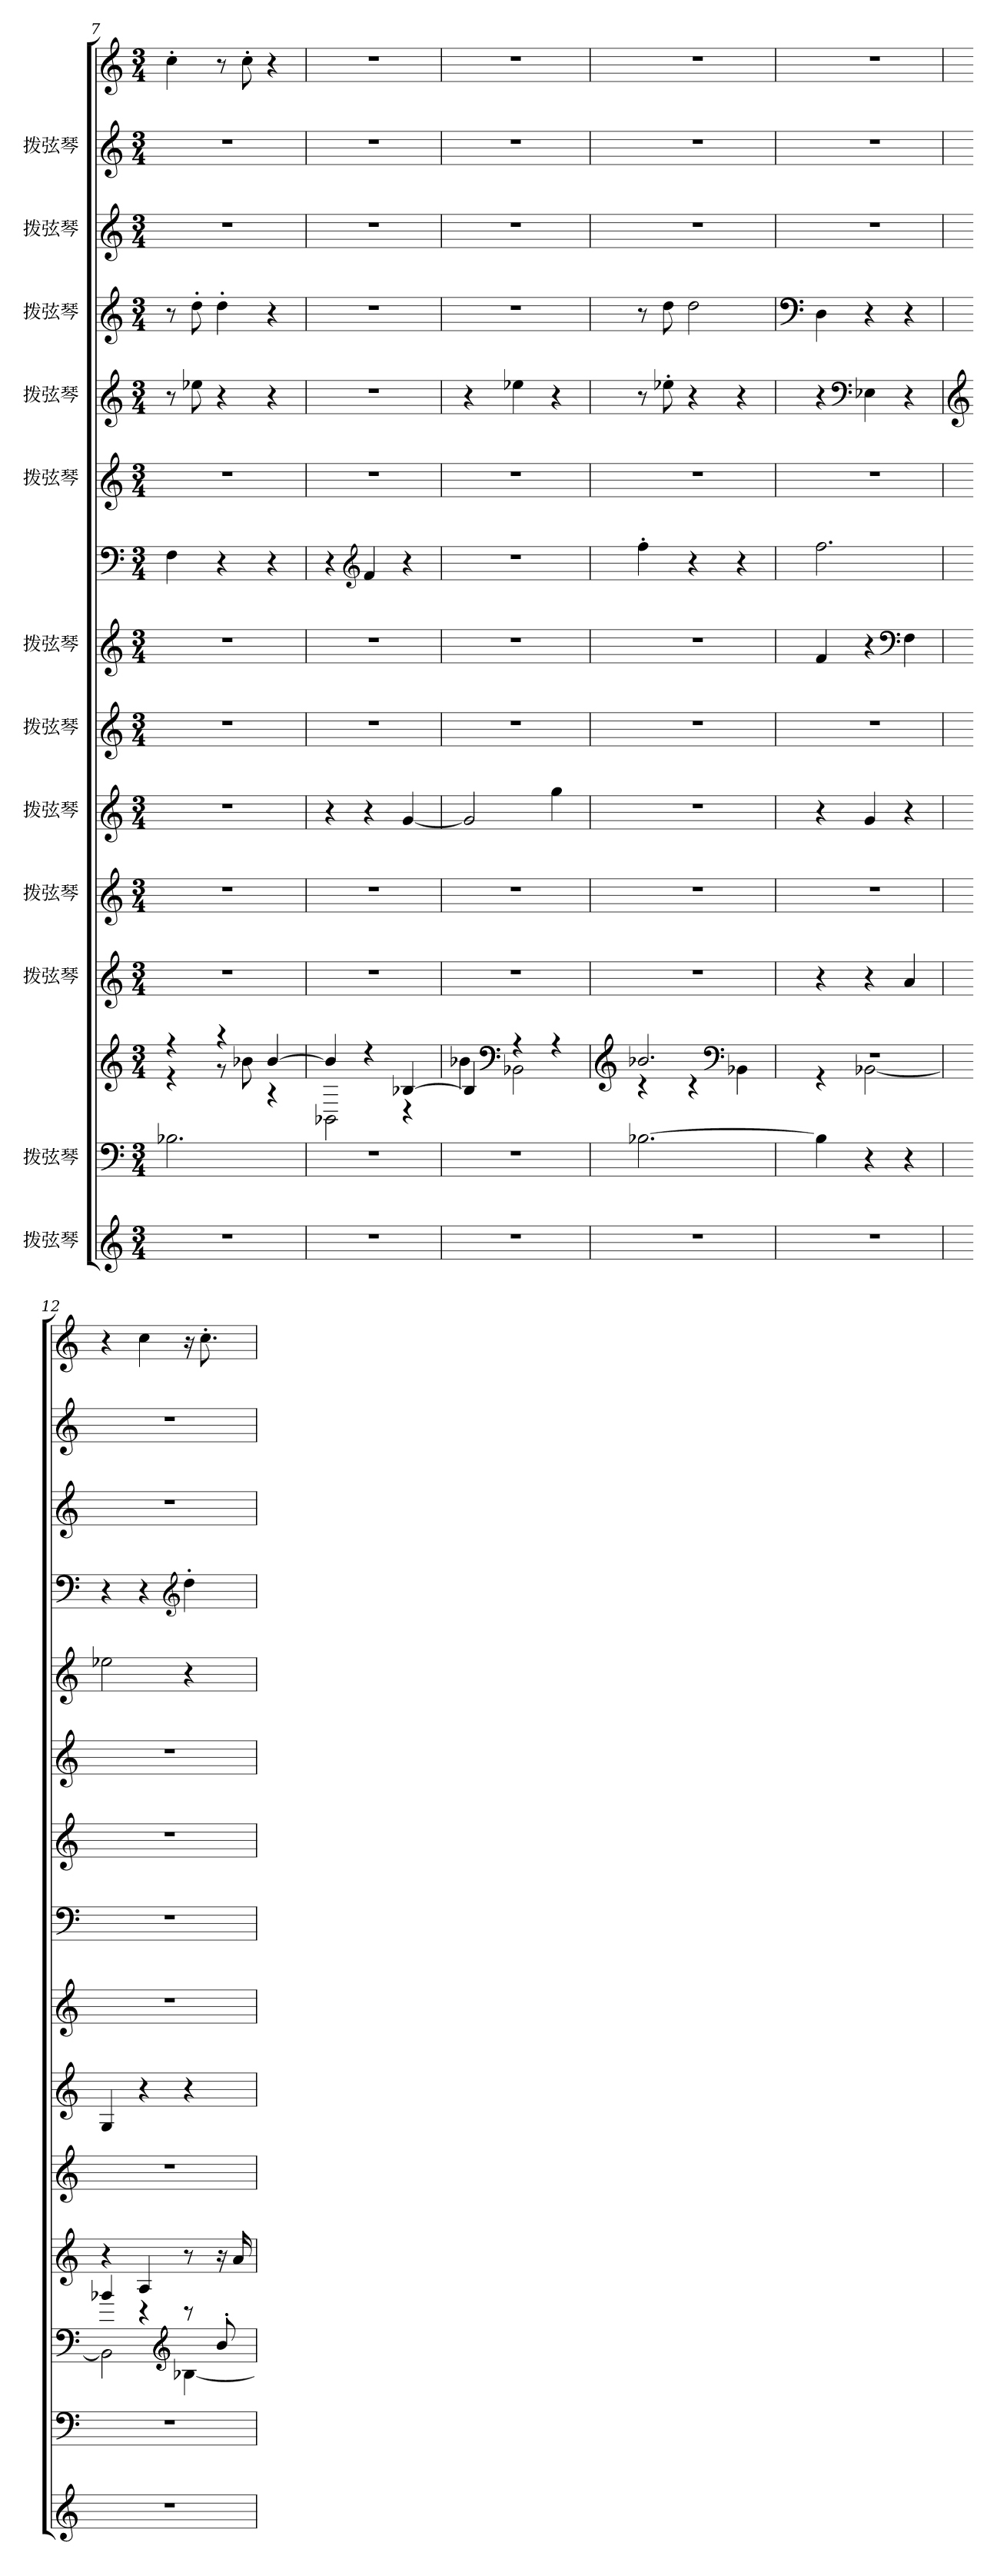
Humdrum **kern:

**kern	**kern	**kern	**kern	**kern	**kern	**kern	**kern	**kern	**kern	**kern	**kern	**kern	**kern	**kern
*part12	*part11	*part11	*part10	*part9	*part8	*part7	*part6	*part6	*part5	*part4	*part3	*part2	*part1	*part1
*staff15	*staff14	*staff13	*staff12	*staff11	*staff10	*staff9	*staff8	*staff7	*staff6	*staff5	*staff4	*staff3	*staff2	*staff1
*I"拨弦琴	*I"拨弦琴	*	*I"拨弦琴	*I"拨弦琴	*I"拨弦琴	*I"拨弦琴	*I"拨弦琴	*	*I"拨弦琴	*I"拨弦琴	*I"拨弦琴	*I"拨弦琴	*I"拨弦琴	*
!!LO:PB:g=z
*clefG2	*clefF4	*clefG2	*clefG2	*clefG2	*clefG2	*clefG2	*clefG2	*clefF4	*clefG2	*clefG2	*clefG2	*clefG2	*clefG2	*clefG2
*k[]	*k[]	*k[]	*k[]	*k[]	*k[]	*k[]	*k[]	*k[]	*k[]	*k[]	*k[]	*k[]	*k[]	*k[]
*M3/4	*M3/4	*M3/4	*M3/4	*M3/4	*M3/4	*M3/4	*M3/4	*M3/4	*M3/4	*M3/4	*M3/4	*M3/4	*M3/4	*M3/4
=7	=7	=7	=7	=7	=7	=7	=7	=7	=7	=7	=7	=7	=7	=7
*	*	*^	*	*	*	*	*	*	*	*	*	*	*	*
2.r	2.B-X\	4r	4r	2.r	2.r	2.r	2.r	2.r	4F\	2.r	8r	8r	2.r	2.r	4cc'\
.	.	.	.	.	.	.	.	.	.	.	8ee-X\	8dd'\	.	.	.
.	.	4r	8r	.	.	.	.	.	4r	.	4r	4dd'\	.	.	8r
.	.	.	8b-X\	.	.	.	.	.	.	.	.	.	.	.	8cc'\
.	.	[4b-/	4r	.	.	.	.	.	4r	.	4r	4r	.	.	4r
=8	=8	=8	=8	=8	=8	=8	=8	=8	=8	=8	=8	=8	=8	=8	=8
2.r	2.r	4b-/]	2BB-X\	2.r	2.r	4r	2.r	2.r	4r	2.r	2.r	2.r	2.r	2.r	2.r
*	*	*	*	*	*	*	*	*	*clefG2	*	*	*	*	*	*
.	.	4r	.	.	.	4r	.	.	4f/	.	.	.	.	.	.
.	.	[4B-X/	4r	.	.	[4g/	.	.	4r	.	.	.	.	.	.
=9	=9	=9	=9	=9	=9	=9	=9	=9	=9	=9	=9	=9	=9	=9	=9
2.r	2.r	4B-/]	4b-X\	2.r	2.r	2g/]	2.r	2.r	2.r	2.r	4r	2.r	2.r	2.r	2.r
*	*	*clefF4	*	*	*	*	*	*	*	*	*	*	*	*	*
.	.	4r	2BB-X\	.	.	.	.	.	.	.	4ee-X\	.	.	.	.
.	.	4r	.	.	.	4gg\	.	.	.	.	4r	.	.	.	.
=10	=10	=10	=10	=10	=10	=10	=10	=10	=10	=10	=10	=10	=10	=10	=10
*	*	*clefG2	*	*	*	*	*	*	*	*	*	*	*	*	*
2.r	[2.B-X\	2.b-X/	4r	2.r	2.r	2.r	2.r	2.r	4ff'\	2.r	8r	8r	2.r	2.r	2.r
.	.	.	.	.	.	.	.	.	.	.	8ee-X'\	8dd\	.	.	.
.	.	.	4r	.	.	.	.	.	4r	.	4r	2dd\	.	.	.
*	*	*clefF4	*	*	*	*	*	*	*	*	*	*	*	*	*
.	.	.	4BB-X\	.	.	.	.	.	4r	.	4r	.	.	.	.
=11	=11	=11	=11	=11	=11	=11	=11	=11	=11	=11	=11	=11	=11	=11	=11
*	*	*	*	*	*	*	*	*	*	*	*	*clefF4	*	*	*
2.r	4B-\]	2.r	4r	4r	2.r	4r	2.r	4f/	2.ff\	2.r	4r	4D\	2.r	2.r	2.r
*	*	*	*	*	*	*	*	*	*	*	*clefF4	*	*	*	*
.	4r	.	[2BB-X\	4r	.	4g/	.	4r	.	.	4E-X\	4r	.	.	.
*	*	*	*	*	*	*	*	*clefF4	*	*	*	*	*	*	*
.	4r	.	.	4a/	.	4r	.	4F\	.	.	4r	4r	.	.	.
!!LO:PB:g=z
=12	=12	=12	=12	=12	=12	=12	=12	=12	=12	=12	=12	=12	=12	=12	=12
*	*	*	*	*	*	*	*	*	*	*	*clefG2	*	*	*	*
2.r	2.r	4b-X/	2BB-\]	4r	2.r	4G/	2.r	2.r	2.r	2.r	2ee-X\	4r	2.r	2.r	4r
.	.	4r	.	4A/	.	4r	.	.	.	.	.	4r	.	.	4cc\
*	*	*clefG2	*	*	*	*	*	*	*	*	*	*clefG2	*	*	*
.	.	8r	[4B-X\	8r	.	4r	.	.	.	.	4r	4dd'\	.	.	16r
.	.	.	.	.	.	.	.	.	.	.	.	.	.	.	8.cc'\
.	.	8b-'/	.	16r	.	.	.	.	.	.	.	.	.	.	.
.	.	.	.	16a/	.	.	.	.	.	.	.	.	.	.	.
*	*	*v	*v	*	*	*	*	*	*	*	*	*	*	*	*
=	=	=	=	=	=	=	=	=	=	=	=	=	=	=
*-	*-	*-	*-	*-	*-	*-	*-	*-	*-	*-	*-	*-	*-	*-
